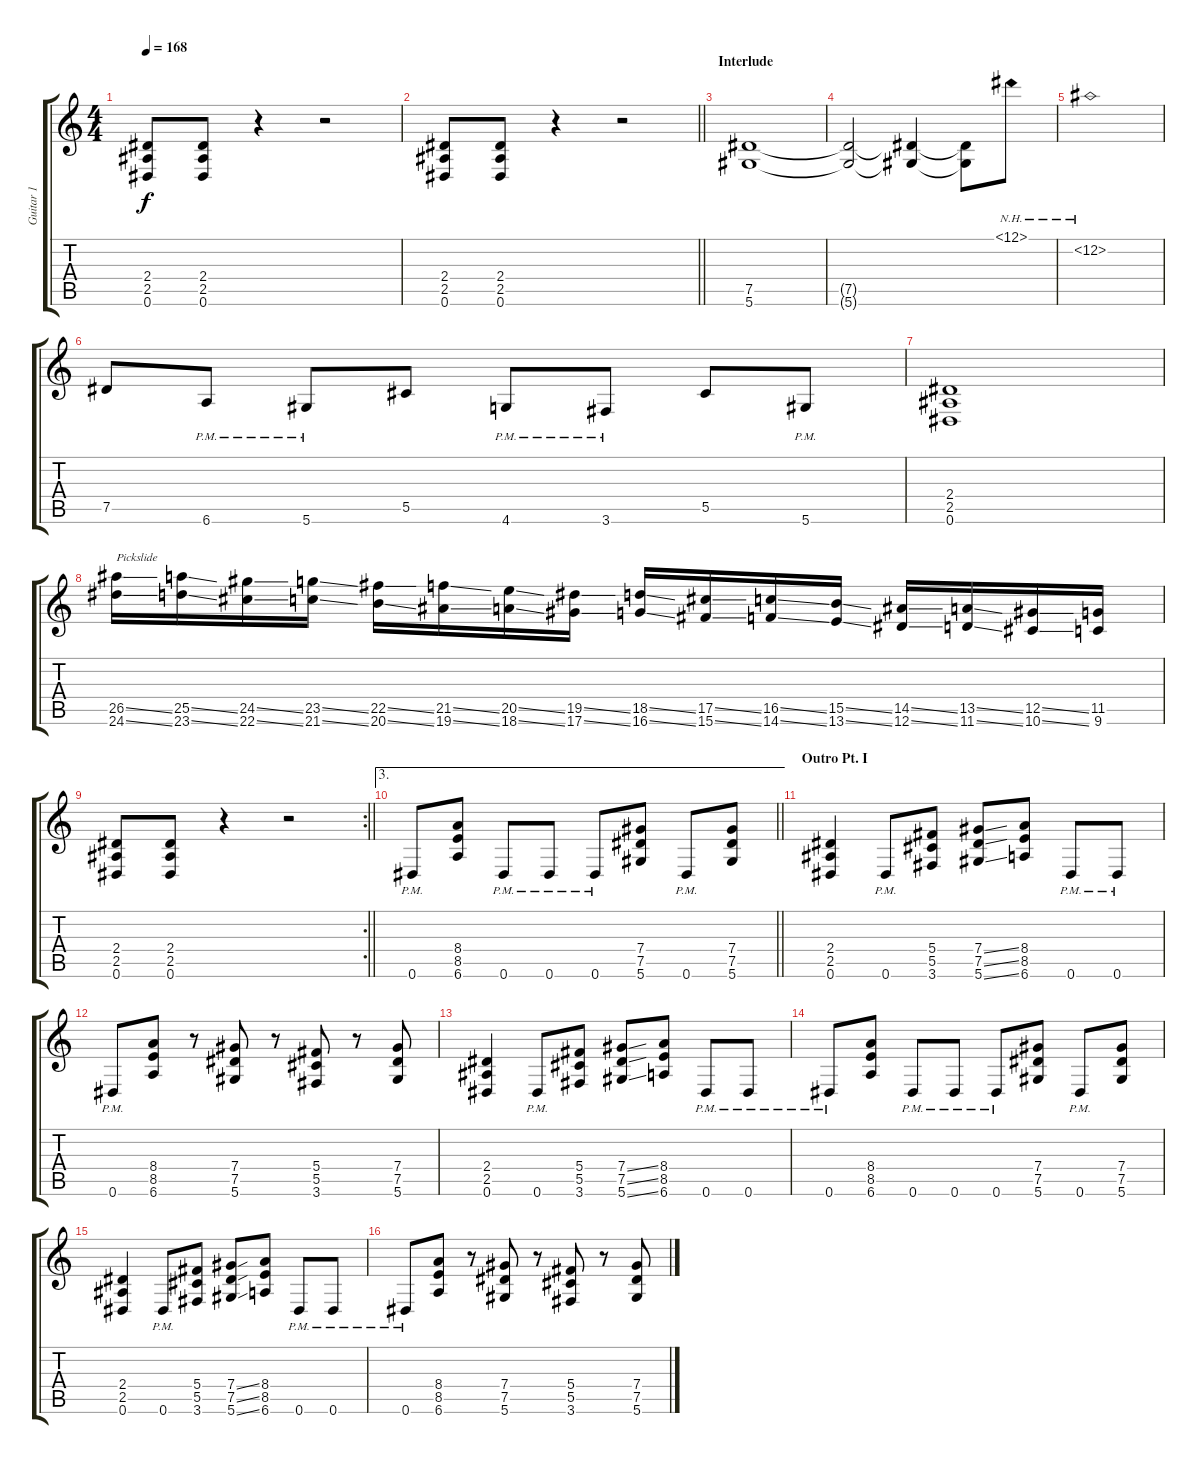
\track ("Guitar 1" "Guitar 1") {instrument distortionguitar}
\staff {score tabs}
\tuning (Eb4 Bb3 Gb3 Db3 Ab2 Eb2) {hide}
\ts (4 4)
\tempo 168
\clef g2
\ks c
(2.4 2.5 0.6).8{dy f} (2.4 2.5 0.6).8 r.4 r.2 |
\barLineRight lightlight
(2.4 2.5 0.6).8 (2.4 2.5 0.6).8 r.4 r.2 |
\section ("" "Interlude")
(7.5 5.6).1 |
(7.5{t} 5.6{t}).2 (7.5{t} 5.6{t}).4 (7.5{t} 5.6{t}).8 12.1{nh}.8 |
12.2{nh}.1 |
7.5.8 6.6{pm}.8 5.6{pm}.8 5.5.8 4.6{pm}.8 3.6{pm}.8 5.5.8 5.6{pm}.8 |
(2.4 2.5 0.6).1 |
(26.5{ss} 24.6{ss}).16{txt "Pickslide"} (25.5{ss} 23.6{ss}).16 (24.5{ss} 22.6{ss}).16 (23.5{ss} 21.6{ss}).16 (22.5{ss} 20.6{ss}).16 (21.5{ss} 19.6{ss}).16 (20.5{ss} 18.6{ss}).16 (19.5{ss} 17.6{ss}).16 (18.5{ss} 16.6{ss}).16 (17.5{ss} 15.6{ss}).16 (16.5{ss} 14.6{ss}).16 (15.5{ss} 13.6{ss}).16 (14.5{ss} 12.6{ss}).16 (13.5{ss} 11.6{ss}).16 (12.5{ss} 10.6{ss}).16 (11.5 9.6).16 |
\rc 2
\barLineRight lightlight
(2.4 2.5 0.6).8 (2.4 2.5 0.6).8 r.4 r.2 |
\ae 3
\barLineRight lightlight
0.6{pm}.8 (8.4 8.5 6.6).8 0.6{pm}.8 0.6{pm}.8 0.6{pm}.8 (7.4 7.5 5.6).8 0.6{pm}.8 (7.4 7.5 5.6).8 |
\section ("" "Outro Pt. I")
(2.4 2.5 0.6).4 0.6{pm}.8 (5.4 5.5 3.6).8 (7.4{ss} 7.5{ss} 5.6{ss}).8 (8.4 8.5 6.6).8 0.6{pm}.8 0.6{pm}.8 |
0.6{pm}.8 (8.4 8.5 6.6).8 r.8 (7.4 7.5 5.6).8 r.8 (5.4 5.5 3.6).8 r.8 (7.4 7.5 5.6).8 |
(2.4 2.5 0.6).4 0.6{pm}.8 (5.4 5.5 3.6).8 (7.4{ss} 7.5{ss} 5.6{ss}).8 (8.4 8.5 6.6).8 0.6{pm}.8 0.6{pm}.8 |
0.6{pm}.8 (8.4 8.5 6.6).8 0.6{pm}.8 0.6{pm}.8 0.6{pm}.8 (7.4 7.5 5.6).8 0.6{pm}.8 (7.4 7.5 5.6).8 |
(2.4 2.5 0.6).4 0.6{pm}.8 (5.4 5.5 3.6).8 (7.4{ss} 7.5{ss} 5.6{ss}).8 (8.4 8.5 6.6).8 0.6{pm}.8 0.6{pm}.8 |
0.6{pm}.8 (8.4 8.5 6.6).8 r.8 (7.4 7.5 5.6).8 r.8 (5.4 5.5 3.6).8 r.8 (7.4 7.5 5.6).8
